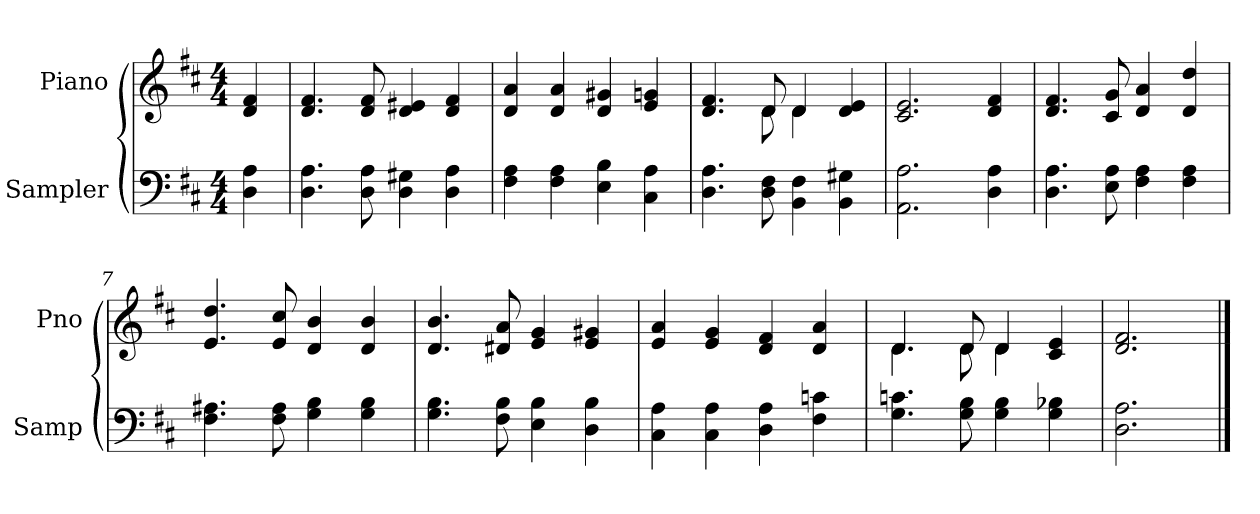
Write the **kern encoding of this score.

**kern	**kern
*part2	*part1
*staff2	*staff1
*I"Sampler	*I"Piano
*I'Samp	*I'Pno
*clefF4	*clefG2
*k[f#c#]	*k[f#c#]
*D:	*D:
*M4/4	*M4/4
=1	=1
4D 4A	4d 4f#
=2	=2
4.D 4.A	4.d 4.f#
8D 8A	8d 8f#
4D 4G#X	4d 4e#X
4D 4A	4d 4f#
=3	=3
4F# 4A	4d 4a
4F# 4A	4d 4a
4E 4B	4d 4g#X
4C# 4A	4e 4gn
=4	=4
*	*^
4.D 4.A	4.d 4.f#	4.ryy
8D 8F#	8d/	8d
4BB 4F#	4d/	4d
4BB 4G#X	4d 4e	4ryy
*	*v	*v
=5	=5
2.AA 2.A	2.c# 2.e
4D 4A	4d 4f#
=6	=6
4.D 4.A	4.d 4.f#
8E 8A	8c# 8g
4F# 4A	4d 4a
4F# 4A	4d 4dd
=7	=7
4.F# 4.A#X	4.e 4.dd
8F# 8A#	8e 8cc#
4G 4B	4d 4b
4G 4B	4d 4b
=8	=8
4.G 4.B	4.d 4.b
8F# 8B	8d#X 8a
4E 4B	4e 4g
4D 4B	4e 4g#X
=9	=9
4C# 4A	4e 4a
4C# 4A	4e 4g
4D 4A	4d 4f#
4F# 4cn	4d 4a
=10	=10
*	*^
4.G 4.cn	4.d/	4.d
8G 8B	8d/	8d
4G 4B	4d/	4d
4G 4B-X	4c# 4e	4ryy
*	*v	*v
=11	=11
2.D 2.A	2.d 2.f#
==	==
*-	*-
